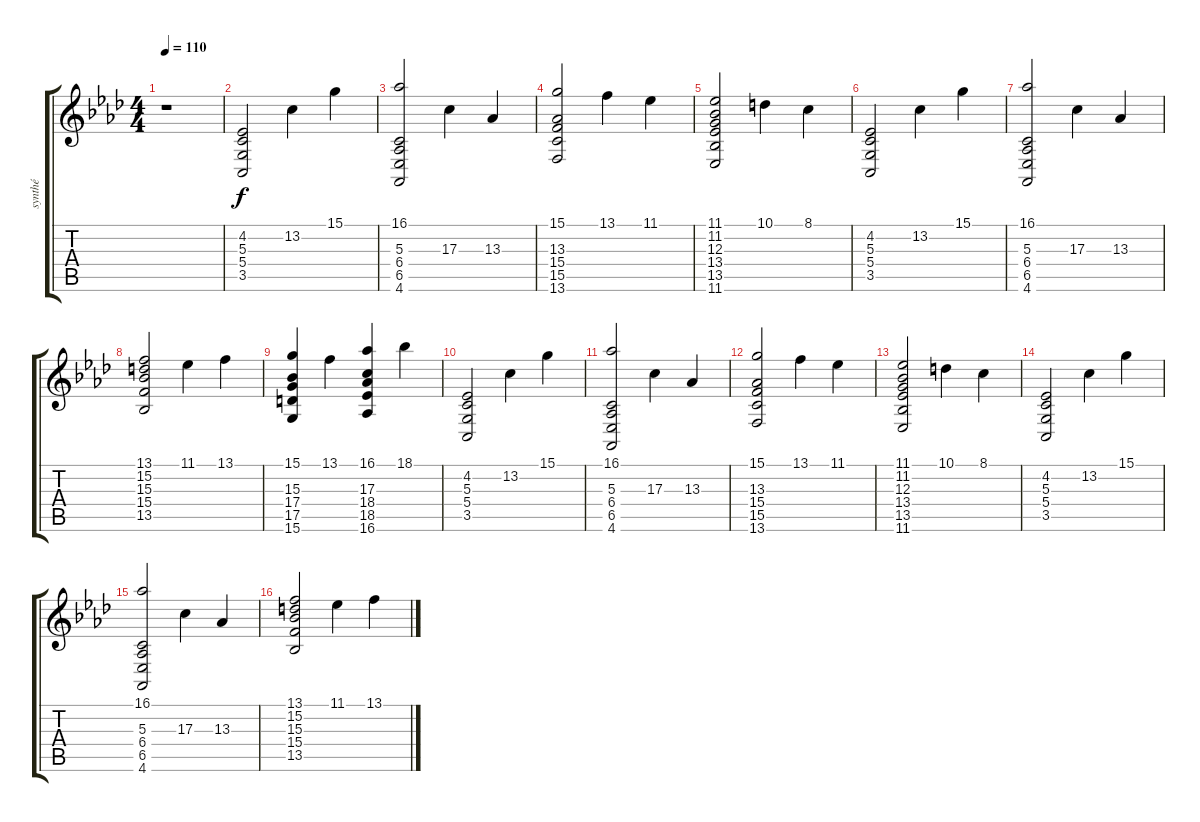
\track ("synthé" "synthé") {instrument stringensemble1}
\staff {score tabs}
\tuning (E4 B3 G3 D3 A2 E2) {hide}
\ts (4 4)
\tempo 110
\clef g2
\ks fminor
r.1{dy f} |
(4.2 5.3 5.4 3.5).2{volume 12} 13.2.4 15.1.4 |
(16.1 5.3 6.4 6.5 4.6).2 17.3.4 13.3.4 |
(15.1 13.3 15.4 15.5 13.6).2 13.1.4 11.1.4 |
(11.1 11.2 12.3 13.4 13.5 11.6).2 10.1.4 8.1.4 |
(4.2 5.3 5.4 3.5).2{volume 12} 13.2.4 15.1.4 |
(16.1 5.3 6.4 6.5 4.6).2 17.3.4 13.3.4 |
(13.1 15.2 15.3 15.4 13.5).2 11.1.4 13.1.4 |
(15.1 15.3 17.4 17.5 15.6).4 13.1.4 (16.1 17.3 18.4 18.5 16.6).4 18.1.4 |
(4.2 5.3 5.4 3.5).2{volume 12} 13.2.4 15.1.4 |
(16.1 5.3 6.4 6.5 4.6).2 17.3.4 13.3.4 |
(15.1 13.3 15.4 15.5 13.6).2 13.1.4 11.1.4 |
(11.1 11.2 12.3 13.4 13.5 11.6).2 10.1.4 8.1.4 |
(4.2 5.3 5.4 3.5).2{volume 12} 13.2.4 15.1.4 |
(16.1 5.3 6.4 6.5 4.6).2 17.3.4 13.3.4 |
(13.1 15.2 15.3 15.4 13.5).2 11.1.4 13.1.4
